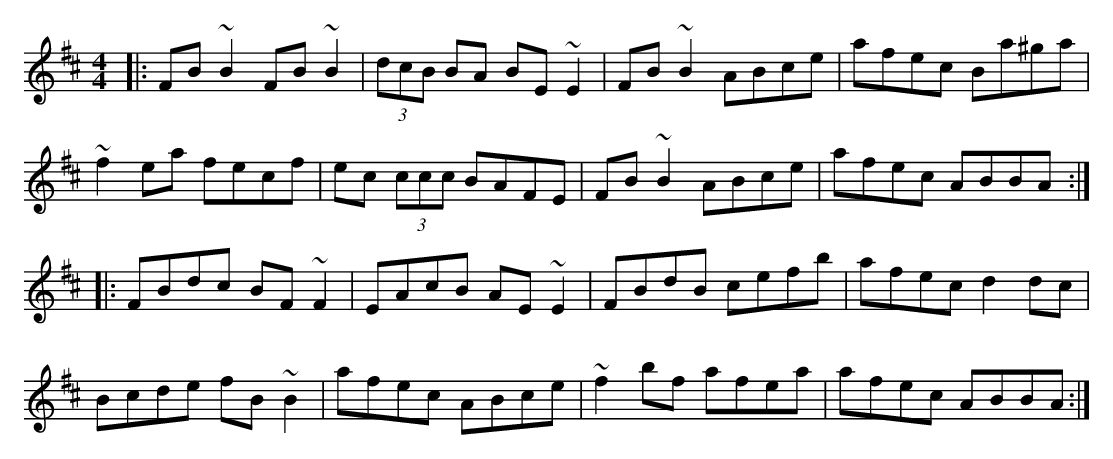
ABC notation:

X:1
M:4/4
K:Bmin
|:FB~B2 FB~B2|(3dcB BA BE~E2|FB~B2 ABce|afec Ba^ga|
~f2ea fecf|ec (3ccc BAFE|FB~B2 ABce|afec ABBA:|
|:FBdc BF~F2|EAcB AE~E2|FBdB cefb|afec d2dc|
Bcde fB~B2|afec ABce|~f2bf afea|afec ABBA:|
